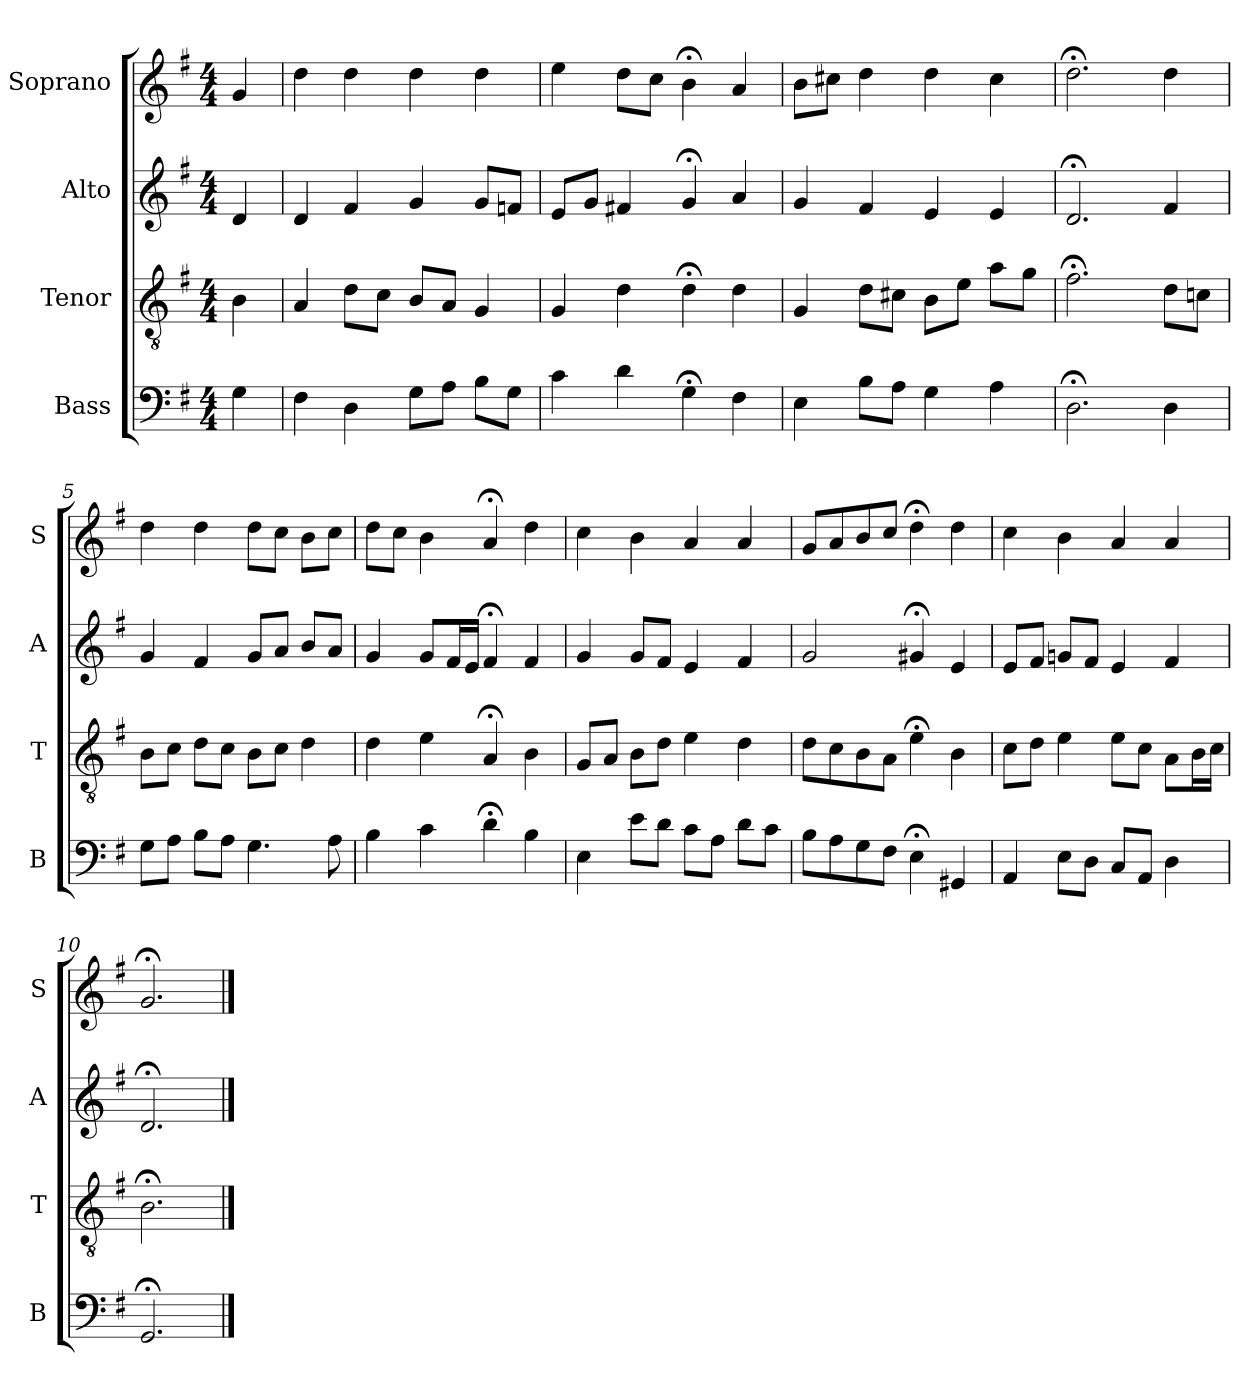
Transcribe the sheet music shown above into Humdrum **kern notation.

**kern	**kern	**kern	**kern
*part4	*part3	*part2	*part1
*staff4	*staff3	*staff2	*staff1
*I"Bass	*I"Tenor	*I"Alto	*I"Soprano
*I'B	*I'T	*I'A	*I'S
*clefF4	*clefGv2	*clefG2	*clefG2
*k[f#]	*k[f#]	*k[f#]	*k[f#]
*G:	*G:	*G:	*G:
*M4/4	*M4/4	*M4/4	*M4/4
*MM100	*MM100	*MM100	*MM100
=	=	=	=
4G	4B	4d	4g
=1	=1	=1	=1
4F#	4A	4d	4dd
4D	8dL	4f#	4dd
.	8cJ	.	.
8GL	8BL	4g	4dd
8AJ	8AJ	.	.
8BL	4G	8gL	4dd
8GJ	.	8fnJ	.
=2	=2	=2	=2
4c	4G	8eL	4ee
.	.	8gJ	.
4d	4d	4f#X	8ddL
.	.	.	8ccJ
4G;<	4d;<	4g;<	4b;<
4F#	4d	4a	4a
=3	=3	=3	=3
4E	4G	4g	8bL
.	.	.	8cc#XJ
8BL	8dL	4f#	4dd
8AJ	8c#XJ	.	.
4G	8BL	4e	4dd
.	8eJ	.	.
4A	8aL	4e	4cc#
.	8gJ	.	.
=4	=4	=4	=4
2.D;<	2.f#;<	2.d;<	2.dd;<
4D	8dL	4f#	4dd
.	8cnJ	.	.
=5	=5	=5	=5
8GL	8BL	4g	4dd
8AJ	8cJ	.	.
8BL	8dL	4f#	4dd
8AJ	8cJ	.	.
4.G	8BL	8gL	8ddL
.	8cJ	8aJ	8ccJ
.	4d	8bL	8bL
8A	.	8aJ	8ccJ
=6	=6	=6	=6
4B	4d	4g	8ddL
.	.	.	8ccJ
4c	4e	8gL	4b
.	.	16f#L	.
.	.	16eJJ	.
4d;<	4A;<	4f#;<	4a;<
4B	4B	4f#	4dd
=7	=7	=7	=7
4E	8GL	4g	4cc
.	8AJ	.	.
8eL	8BL	8gL	4b
8dJ	8dJ	8f#J	.
8cL	4e	4e	4a
8AJ	.	.	.
8dL	4d	4f#	4a
8cJ	.	.	.
=8	=8	=8	=8
8BL	8dL	2g	8gL
8A	8c	.	8a
8G	8B	.	8b
8F#J	8AJ	.	8ccJ
4E;<	4e;<	4g#X;<	4dd;<
4GG#X	4B	4e	4dd
=9	=9	=9	=9
4AA	8cL	8eL	4cc
.	8dJ	8f#J	.
8EL	4e	8gnL	4b
8DJ	.	8f#J	.
8CL	8eL	4e	4a
8AAJ	8cJ	.	.
4D	8AL	4f#	4a
.	16BL	.	.
.	16cJJ	.	.
=10	=10	=10	=10
2.GG;<	2.B;<	2.d;<	2.g;<
==	==	==	==
*-	*-	*-	*-
